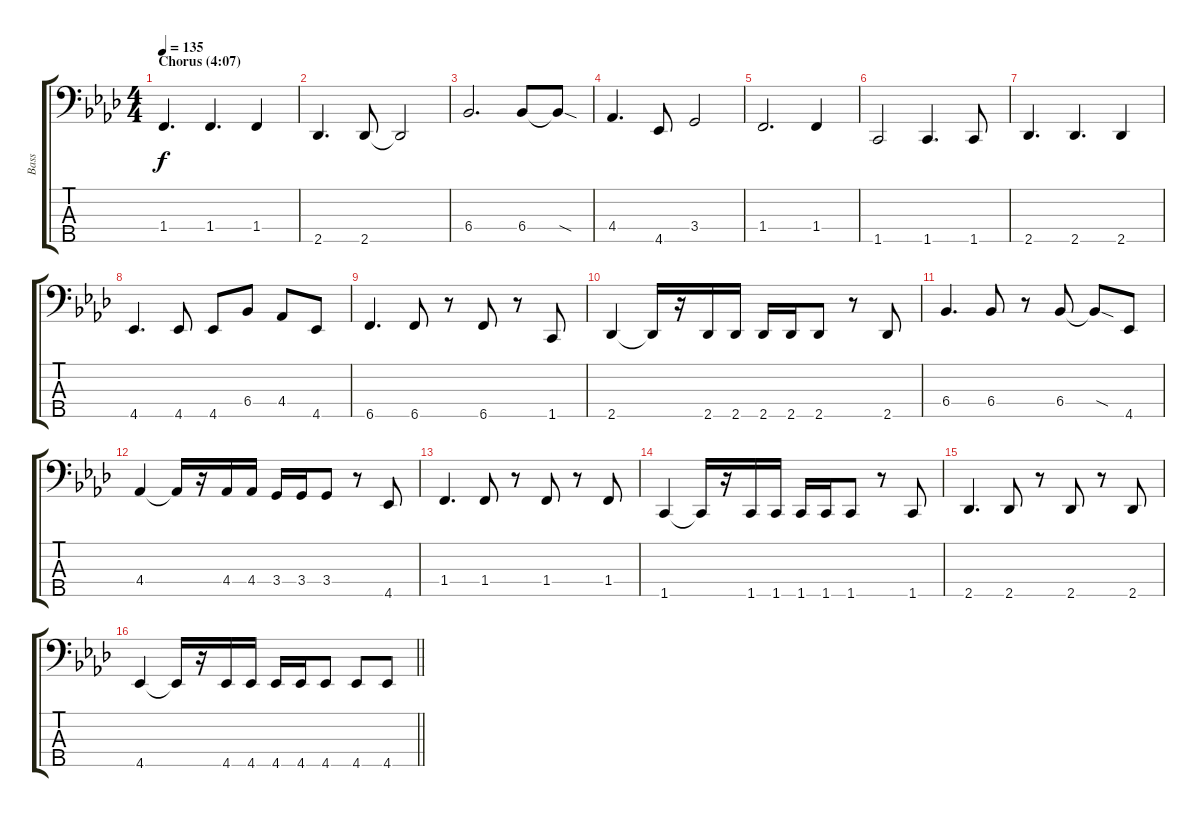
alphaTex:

\track ("Bass" "Bass") {instrument electricbassfinger}
\staff {score tabs}
\tuning (G2 D2 A1 E1 B0) {hide}
\ts (4 4)
\section ("" "Chorus (4:07)")
\tempo 135
\clef f4
\ks fminor
1.4.4{d dy f} 1.4.4{d} 1.4.4 |
2.5.4{d} 2.5.8 2.5{t}.2 |
6.4.2{d} 6.4.8 6.4{sod t}.8 |
4.4.4{d} 4.5.8 3.4.2 |
1.4.2{d} 1.4.4 |
1.5.2 1.5.4{d} 1.5.8 |
2.5.4{d} 2.5.4{d} 2.5.4 |
4.5.4{d} 4.5.8 4.5.8 6.4.8 4.4.8 4.5.8 |
6.5.4{d} 6.5.8 r.8 6.5.8 r.8 1.5.8 |
2.5.4 2.5{t}.16 r.16 2.5.16 2.5.16 2.5.16 2.5.16 2.5.8 r.8 2.5.8 |
6.4.4{d} 6.4.8 r.8 6.4.8 6.4{sod t}.8 4.5.8 |
4.4.4 4.4{t}.16 r.16 4.4.16 4.4.16 3.4.16 3.4.16 3.4.8 r.8 4.5.8 |
1.4.4{d} 1.4.8 r.8 1.4.8 r.8 1.4.8 |
1.5.4 1.5{t}.16 r.16 1.5.16 1.5.16 1.5.16 1.5.16 1.5.8 r.8 1.5.8 |
2.5.4{d} 2.5.8 r.8 2.5.8 r.8 2.5.8 |
\barLineRight lightlight
4.5.4 4.5{t}.16 r.16 4.5.16 4.5.16 4.5.16 4.5.16 4.5.8 4.5.8 4.5.8
